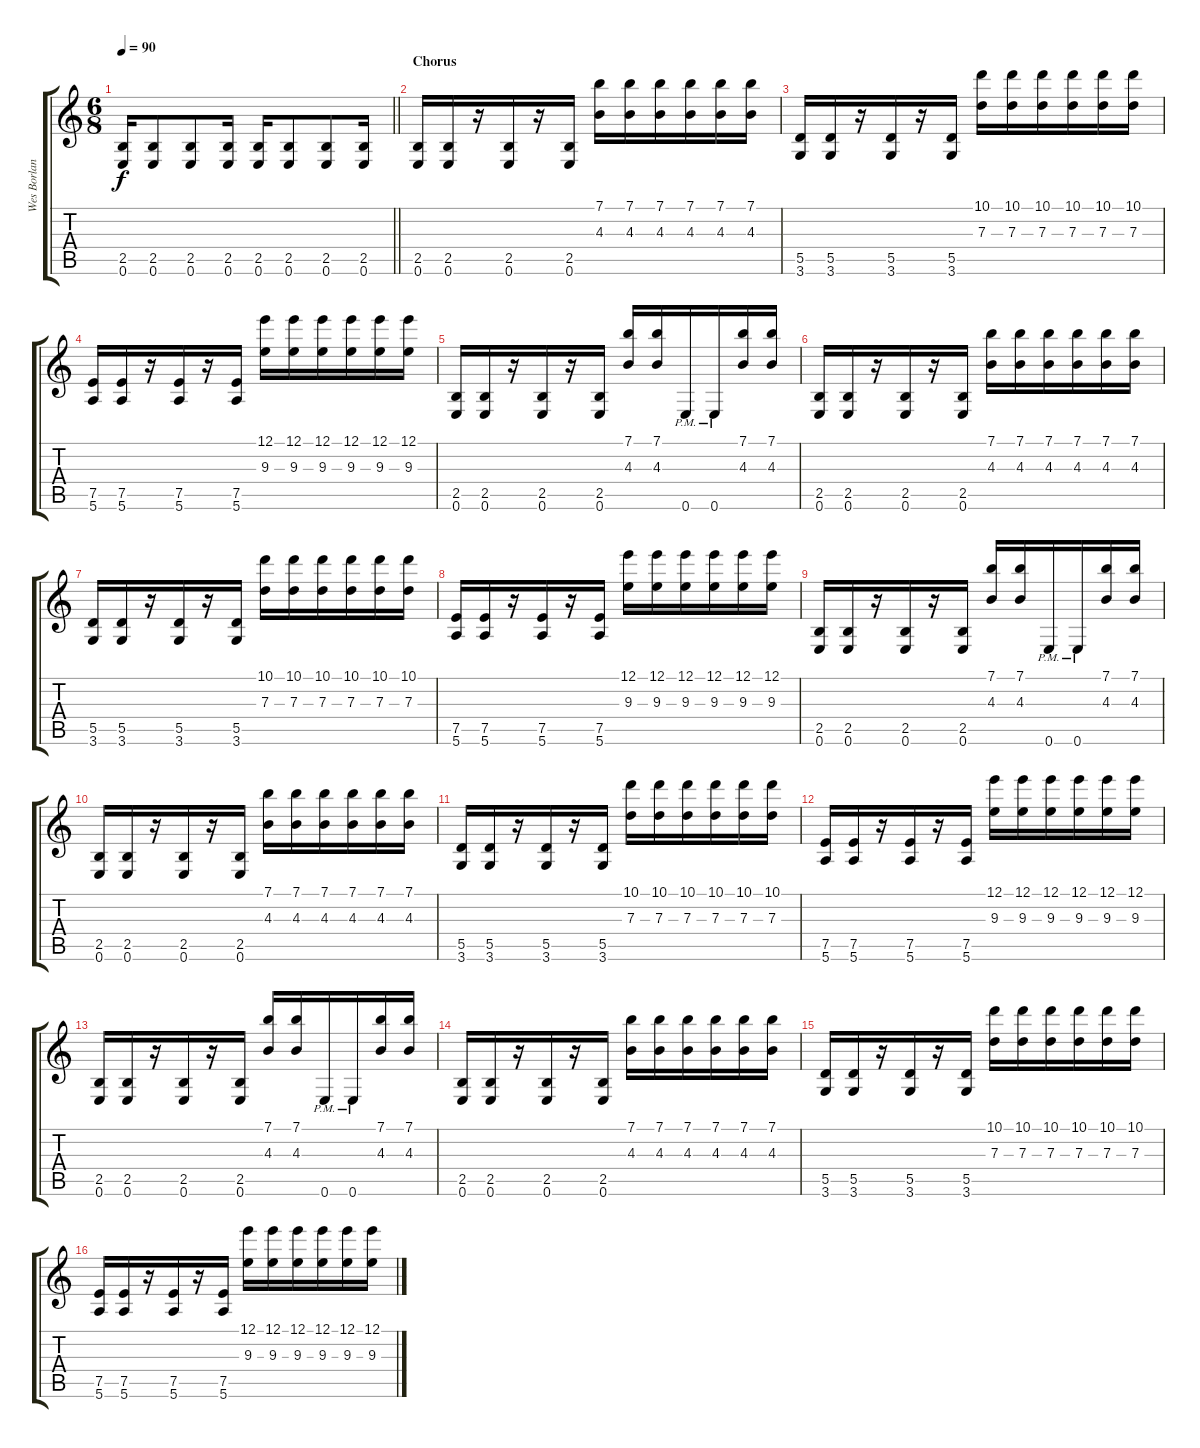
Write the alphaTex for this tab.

\track ("Wes Borland" "Wes Borlan") {instrument overdrivenguitar}
\staff {score tabs}
\tuning (E4 B3 G3 D3 A2 E2) {hide}
\ts (6 8)
\tempo 90
\clef g2
\barLineRight lightlight
\ks c
(2.5 0.6).16{dy f} (2.5 0.6).8 (2.5 0.6).8 (2.5 0.6).16 (2.5 0.6).16 (2.5 0.6).8 (2.5 0.6).8 (2.5 0.6).16 |
\section ("" "Chorus")
(2.5 0.6).16 (2.5 0.6).16 r.16 (2.5 0.6).16 r.16 (2.5 0.6).16 (7.1 4.3).16 (7.1 4.3).16 (7.1 4.3).16 (7.1 4.3).16 (7.1 4.3).16 (7.1 4.3).16 |
(5.5 3.6).16 (5.5 3.6).16 r.16 (5.5 3.6).16 r.16 (5.5 3.6).16 (10.1 7.3).16 (10.1 7.3).16 (10.1 7.3).16 (10.1 7.3).16 (10.1 7.3).16 (10.1 7.3).16 |
(7.5 5.6).16 (7.5 5.6).16 r.16 (7.5 5.6).16 r.16 (7.5 5.6).16 (12.1 9.3).16 (12.1 9.3).16 (12.1 9.3).16 (12.1 9.3).16 (12.1 9.3).16 (12.1 9.3).16 |
(2.5 0.6).16 (2.5 0.6).16 r.16 (2.5 0.6).16 r.16 (2.5 0.6).16 (7.1 4.3).16 (7.1 4.3).16 0.6{pm}.16 0.6{pm}.16 (7.1 4.3).16 (7.1 4.3).16 |
(2.5 0.6).16 (2.5 0.6).16 r.16 (2.5 0.6).16 r.16 (2.5 0.6).16 (7.1 4.3).16 (7.1 4.3).16 (7.1 4.3).16 (7.1 4.3).16 (7.1 4.3).16 (7.1 4.3).16 |
(5.5 3.6).16 (5.5 3.6).16 r.16 (5.5 3.6).16 r.16 (5.5 3.6).16 (10.1 7.3).16 (10.1 7.3).16 (10.1 7.3).16 (10.1 7.3).16 (10.1 7.3).16 (10.1 7.3).16 |
(7.5 5.6).16 (7.5 5.6).16 r.16 (7.5 5.6).16 r.16 (7.5 5.6).16 (12.1 9.3).16 (12.1 9.3).16 (12.1 9.3).16 (12.1 9.3).16 (12.1 9.3).16 (12.1 9.3).16 |
(2.5 0.6).16 (2.5 0.6).16 r.16 (2.5 0.6).16 r.16 (2.5 0.6).16 (7.1 4.3).16 (7.1 4.3).16 0.6{pm}.16 0.6{pm}.16 (7.1 4.3).16 (7.1 4.3).16 |
(2.5 0.6).16 (2.5 0.6).16 r.16 (2.5 0.6).16 r.16 (2.5 0.6).16 (7.1 4.3).16 (7.1 4.3).16 (7.1 4.3).16 (7.1 4.3).16 (7.1 4.3).16 (7.1 4.3).16 |
(5.5 3.6).16 (5.5 3.6).16 r.16 (5.5 3.6).16 r.16 (5.5 3.6).16 (10.1 7.3).16 (10.1 7.3).16 (10.1 7.3).16 (10.1 7.3).16 (10.1 7.3).16 (10.1 7.3).16 |
(7.5 5.6).16 (7.5 5.6).16 r.16 (7.5 5.6).16 r.16 (7.5 5.6).16 (12.1 9.3).16 (12.1 9.3).16 (12.1 9.3).16 (12.1 9.3).16 (12.1 9.3).16 (12.1 9.3).16 |
(2.5 0.6).16 (2.5 0.6).16 r.16 (2.5 0.6).16 r.16 (2.5 0.6).16 (7.1 4.3).16 (7.1 4.3).16 0.6{pm}.16 0.6{pm}.16 (7.1 4.3).16 (7.1 4.3).16 |
(2.5 0.6).16 (2.5 0.6).16 r.16 (2.5 0.6).16 r.16 (2.5 0.6).16 (7.1 4.3).16 (7.1 4.3).16 (7.1 4.3).16 (7.1 4.3).16 (7.1 4.3).16 (7.1 4.3).16 |
(5.5 3.6).16 (5.5 3.6).16 r.16 (5.5 3.6).16 r.16 (5.5 3.6).16 (10.1 7.3).16 (10.1 7.3).16 (10.1 7.3).16 (10.1 7.3).16 (10.1 7.3).16 (10.1 7.3).16 |
(7.5 5.6).16 (7.5 5.6).16 r.16 (7.5 5.6).16 r.16 (7.5 5.6).16 (12.1 9.3).16 (12.1 9.3).16 (12.1 9.3).16 (12.1 9.3).16 (12.1 9.3).16 (12.1 9.3).16
